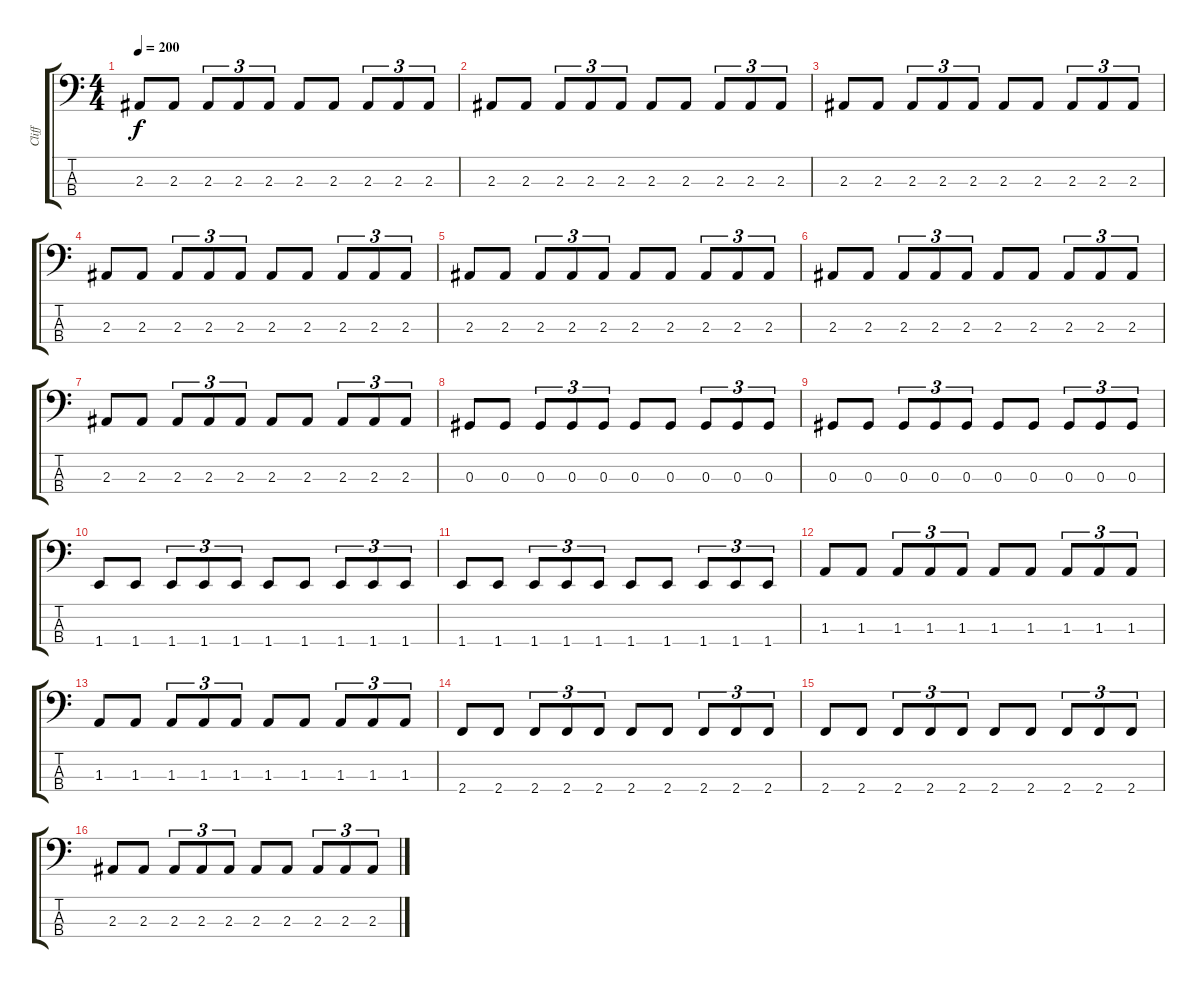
\track ("Cliff" "Cliff") {instrument electricbasspick}
\staff {score tabs}
\tuning (Gb2 Db2 Ab1 Eb1) {hide}
\ts (4 4)
\tempo 200
\clef f4
\ks c
2.3.8{dy f} 2.3.8 2.3.8{tu (3 2)} 2.3.8{tu (3 2)} 2.3.8{tu (3 2)} 2.3.8 2.3.8 2.3.8{tu (3 2)} 2.3.8{tu (3 2)} 2.3.8{tu (3 2)} |
2.3.8 2.3.8 2.3.8{tu (3 2)} 2.3.8{tu (3 2)} 2.3.8{tu (3 2)} 2.3.8 2.3.8 2.3.8{tu (3 2)} 2.3.8{tu (3 2)} 2.3.8{tu (3 2)} |
2.3.8 2.3.8 2.3.8{tu (3 2)} 2.3.8{tu (3 2)} 2.3.8{tu (3 2)} 2.3.8 2.3.8 2.3.8{tu (3 2)} 2.3.8{tu (3 2)} 2.3.8{tu (3 2)} |
2.3.8 2.3.8 2.3.8{tu (3 2)} 2.3.8{tu (3 2)} 2.3.8{tu (3 2)} 2.3.8 2.3.8 2.3.8{tu (3 2)} 2.3.8{tu (3 2)} 2.3.8{tu (3 2)} |
2.3.8 2.3.8 2.3.8{tu (3 2)} 2.3.8{tu (3 2)} 2.3.8{tu (3 2)} 2.3.8 2.3.8 2.3.8{tu (3 2)} 2.3.8{tu (3 2)} 2.3.8{tu (3 2)} |
2.3.8 2.3.8 2.3.8{tu (3 2)} 2.3.8{tu (3 2)} 2.3.8{tu (3 2)} 2.3.8 2.3.8 2.3.8{tu (3 2)} 2.3.8{tu (3 2)} 2.3.8{tu (3 2)} |
2.3.8 2.3.8 2.3.8{tu (3 2)} 2.3.8{tu (3 2)} 2.3.8{tu (3 2)} 2.3.8 2.3.8 2.3.8{tu (3 2)} 2.3.8{tu (3 2)} 2.3.8{tu (3 2)} |
0.3.8 0.3.8 0.3.8{tu (3 2)} 0.3.8{tu (3 2)} 0.3.8{tu (3 2)} 0.3.8 0.3.8 0.3.8{tu (3 2)} 0.3.8{tu (3 2)} 0.3.8{tu (3 2)} |
0.3.8 0.3.8 0.3.8{tu (3 2)} 0.3.8{tu (3 2)} 0.3.8{tu (3 2)} 0.3.8 0.3.8 0.3.8{tu (3 2)} 0.3.8{tu (3 2)} 0.3.8{tu (3 2)} |
1.4.8 1.4.8 1.4.8{tu (3 2)} 1.4.8{tu (3 2)} 1.4.8{tu (3 2)} 1.4.8 1.4.8 1.4.8{tu (3 2)} 1.4.8{tu (3 2)} 1.4.8{tu (3 2)} |
1.4.8 1.4.8 1.4.8{tu (3 2)} 1.4.8{tu (3 2)} 1.4.8{tu (3 2)} 1.4.8 1.4.8 1.4.8{tu (3 2)} 1.4.8{tu (3 2)} 1.4.8{tu (3 2)} |
1.3.8 1.3.8 1.3.8{tu (3 2)} 1.3.8{tu (3 2)} 1.3.8{tu (3 2)} 1.3.8 1.3.8 1.3.8{tu (3 2)} 1.3.8{tu (3 2)} 1.3.8{tu (3 2)} |
1.3.8 1.3.8 1.3.8{tu (3 2)} 1.3.8{tu (3 2)} 1.3.8{tu (3 2)} 1.3.8 1.3.8 1.3.8{tu (3 2)} 1.3.8{tu (3 2)} 1.3.8{tu (3 2)} |
2.4.8 2.4.8 2.4.8{tu (3 2)} 2.4.8{tu (3 2)} 2.4.8{tu (3 2)} 2.4.8 2.4.8 2.4.8{tu (3 2)} 2.4.8{tu (3 2)} 2.4.8{tu (3 2)} |
2.4.8 2.4.8 2.4.8{tu (3 2)} 2.4.8{tu (3 2)} 2.4.8{tu (3 2)} 2.4.8 2.4.8 2.4.8{tu (3 2)} 2.4.8{tu (3 2)} 2.4.8{tu (3 2)} |
2.3.8 2.3.8 2.3.8{tu (3 2)} 2.3.8{tu (3 2)} 2.3.8{tu (3 2)} 2.3.8 2.3.8 2.3.8{tu (3 2)} 2.3.8{tu (3 2)} 2.3.8{tu (3 2)}
